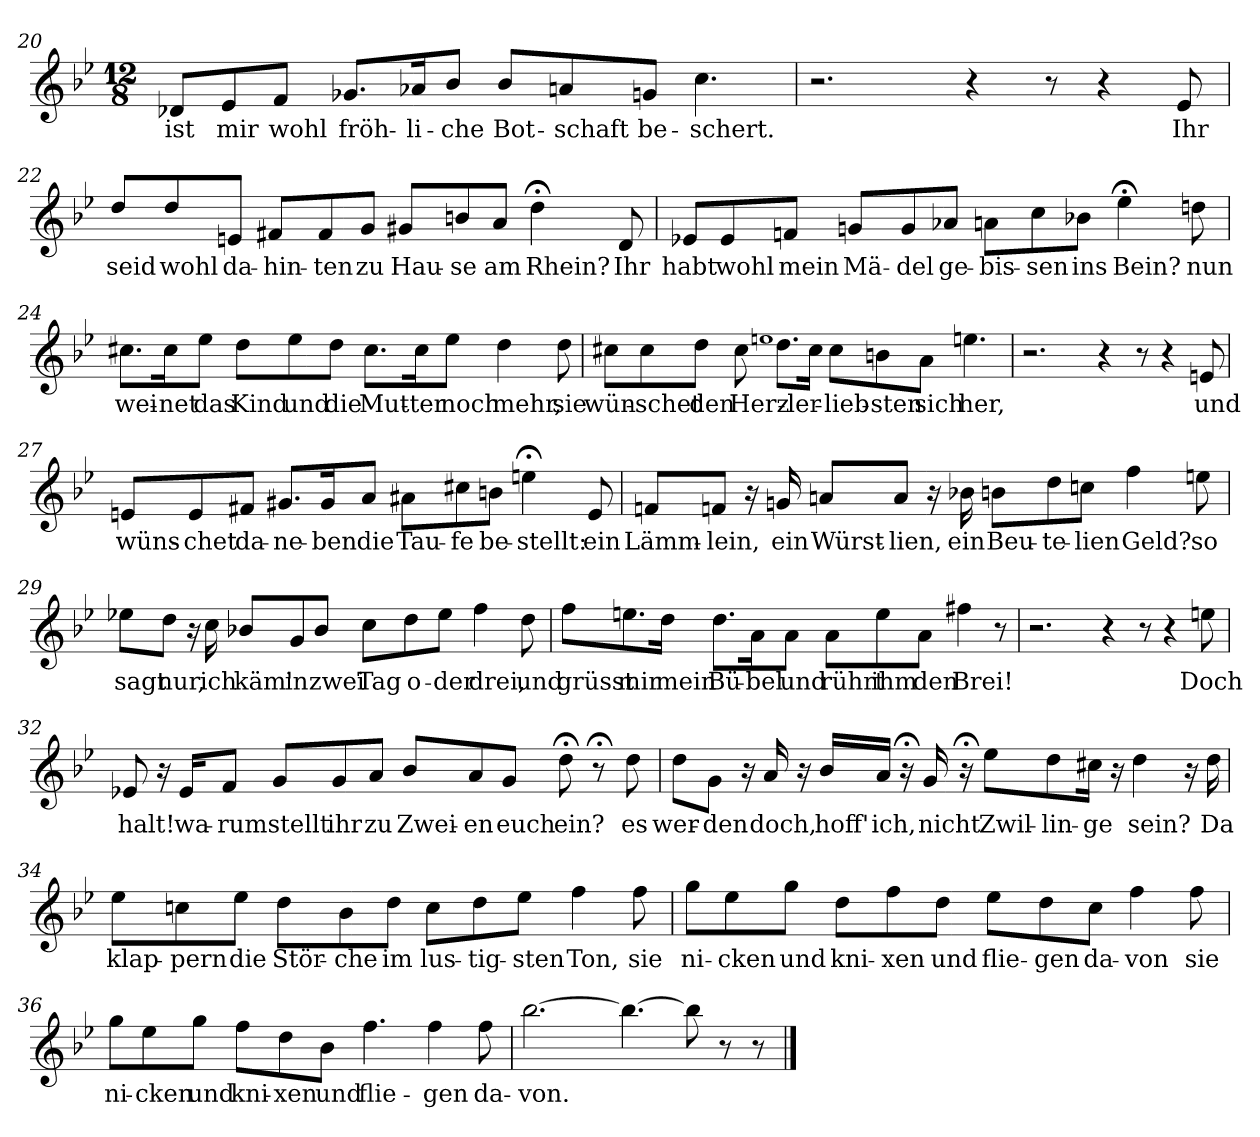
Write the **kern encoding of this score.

**kern	**text
*part1	*part1
*staff1	*staff1
*clefG2	*
*k[b-e-]	*
*M12/8	*
=20	=20
!	!LO:LY:b
8d-X/L	ist
!	!LO:LY:b
8e-/	mir
!	!LO:LY:b
8f/J	wohl
!	!LO:LY:b
8.g-X/L	fröh-
!	!LO:LY:b
16a-X/K	-li-
!	!LO:LY:b
8b-/J	-che
!	!LO:LY:b
8b-/L	Bot-
!	!LO:LY:b
8an/	-schaft
!	!LO:LY:b
8gn/J	be-
!	!LO:LY:b
4.cc\	-schert.
=21	=21
2.r	.
4r	.
8r	.
4r	.
!	!LO:LY:b
8e-/	Ihr
!!LO:LB:g=z
=22	=22
!	!LO:LY:b
8dd/L	seid
!	!LO:LY:b
8dd/	wohl
!	!LO:LY:b
8en/J	da-
!	!LO:LY:b
8f#X/L	-hin-
!	!LO:LY:b
8f#/	-ten
!	!LO:LY:b
8g/J	zu
!	!LO:LY:b
8g#X/L	Hau-
!	!LO:LY:b
8bn/	-se
!	!LO:LY:b
8a/J	am
!	!LO:LY:b
4dd;<\	Rhein?
!	!LO:LY:b
8d/	Ihr
=23	=23
!	!LO:LY:b
8e-X/L	habt
!	!LO:LY:b
8e-/	wohl
!	!LO:LY:b
8fn/J	mein
!	!LO:LY:b
8gn/L	Mä-
!	!LO:LY:b
8g/	-del
!	!LO:LY:b
8a-X/J	ge-
!	!LO:LY:b
8an\L	-bis-
!	!LO:LY:b
8cc\	-sen
!	!LO:LY:b
8b-X\J	ins
!	!LO:LY:b
4ee-;<\	Bein?
!	!LO:LY:b
8ddn\	nun
!!LO:LB:g=z
=24	=24
!	!LO:LY:b
8.cc#X\L	wei-
!	!LO:LY:b
16cc#\K	-net
!	!LO:LY:b
8ee-\J	das
!	!LO:LY:b
8dd\L	Kind
!	!LO:LY:b
8ee-\	und
!	!LO:LY:b
8dd\J	die
!	!LO:LY:b
8.cc#\L	Mut-
!	!LO:LY:b
16cc#\K	-ter
!	!LO:LY:b
8ee-\J	noch
!	!LO:LY:b
4dd\	mehr,
!	!LO:LY:b
8dd\	sie
=25	=25
!	!LO:LY:b
8cc#X\L	wün-
!	!LO:LY:b
8cc#\	-schet
!	!LO:LY:b
8dd\J	den
!	!LO:LY:b
8cc#\	Herz-
1qeen	.
8.dd\L	.
!	!LO:LY:b
16cc#\Jk	-ler-
!	!LO:LY:b
8cc#\L	-lieb-
!	!LO:LY:b
8bn\	-sten
!	!LO:LY:b
8a\J	sich
!	!LO:LY:b
4.ee\	her,
=26	=26
2.r	.
4r	.
8r	.
4r	.
!	!LO:LY:b
8en/	und
!!LO:PB:g=z
=27	=27
!	!LO:LY:b
8en/L	wüns-
!	!LO:LY:b
8e/	-chet
!	!LO:LY:b
8f#X/J	da-
!	!LO:LY:b
8.g#X/L	-ne-
!	!LO:LY:b
16g#/K	-ben
!	!LO:LY:b
8a/J	die
!	!LO:LY:b
8a#X\L	Tau-
!	!LO:LY:b
8cc#X\	-fe
!	!LO:LY:b
8bn\J	be-
!	!LO:LY:b
4een;<\	-stellt:
!	!LO:LY:b
8e/	ein
=28	=28
!	!LO:LY:b
8fn/L	Lämm-
!	!LO:LY:b
8fn/J	-lein,
16r	.
!	!LO:LY:b
16gn/	ein
!	!LO:LY:b
8an/L	Würst-
!	!LO:LY:b
8a/J	-lien,
16r	.
!	!LO:LY:b
16b-X\	ein
!	!LO:LY:b
8bn\L	Beu-
!	!LO:LY:b
8dd\	-te-
!	!LO:LY:b
8ccn\J	-lien
!	!LO:LY:b
4ff\	Geld?
!	!LO:LY:b
8een\	so
!!LO:LB:g=z
=29	=29
!	!LO:LY:b
8ee-X\L	sagt
!	!LO:LY:b
8dd\J	nur,
16r	.
!	!LO:LY:b
16cc\	ich
!	!LO:LY:b
8b-X/L	käm'
!	!LO:LY:b
8g/	in
!	!LO:LY:b
8b-/J	zwei
!	!LO:LY:b
8cc\L	Tag
!	!LO:LY:b
8dd\	o-
!	!LO:LY:b
8ee-\J	-der
!	!LO:LY:b
4ff\	drei,
!	!LO:LY:b
8dd\	und
=30	=30
!	!LO:LY:b
8ff\L	grüsst
!	!LO:LY:b
8.een\	mir
!	!LO:LY:b
16dd\Jk	mein
!	!LO:LY:b
8.dd\L	Bü-
!	!LO:LY:b
16a\K	-bel
!	!LO:LY:b
8a\J	und
!	!LO:LY:b
8a\L	rührt
!	!LO:LY:b
8ee\	ihm
!	!LO:LY:b
8a\J	den
!	!LO:LY:b
4ff#X\	Brei!
8r	.
=31	=31
2.r	.
4r	.
8r	.
4r	.
!	!LO:LY:b
8een\	Doch
!!LO:LB:g=z
=32	=32
!	!LO:LY:b
8e-X/	halt!
16r	.
!	!LO:LY:b
16e-/KL	wa-
!	!LO:LY:b
8f/J	-rum
!	!LO:LY:b
8g/L	stellt
!	!LO:LY:b
8g/	ihr
!	!LO:LY:b
8a/J	zu
!	!LO:LY:b
8b-/L	Zwei-
!	!LO:LY:b
8a/	-en
!	!LO:LY:b
8g/J	euch
!	!LO:LY:b
8dd;<\	ein?
8r;<	.
!	!LO:LY:b
8dd\	es
=33	=33
!	!LO:LY:b
8dd\L	wer-
!	!LO:LY:b
8g\J	-den
16r	.
!	!LO:LY:b
16a/	doch,
16r	.
!	!LO:LY:b
16b-/LL	hoff'
!	!LO:LY:b
16a/JJ	ich,
16r;<	.
!	!LO:LY:b
16g/	nicht
16r;<	.
!	!LO:LY:b
8ee-\L	Zwil-
!	!LO:LY:b
8dd\	-lin-
!	!LO:LY:b
16cc#X\Jk	-ge
16r	.
!	!LO:LY:b
4dd\	sein?
16r	.
!	!LO:LY:b
16dd\	Da
!!LO:LB:g=z
=34	=34
!	!LO:LY:b
8ee-\L	klap-
!	!LO:LY:b
8ccn\	-pern
!	!LO:LY:b
8ee-\J	die
!	!LO:LY:b
8dd\L	Stör-
!	!LO:LY:b
8b-\	-che
!	!LO:LY:b
8dd\J	im
!	!LO:LY:b
8cc\L	lus-
!	!LO:LY:b
8dd\	-tig-
!	!LO:LY:b
8ee-\J	-sten
!	!LO:LY:b
4ff\	Ton,
!	!LO:LY:b
8ff\	sie
=35	=35
!	!LO:LY:b
8gg\L	ni-
!	!LO:LY:b
8ee-\	-cken
!	!LO:LY:b
8gg\J	und
!	!LO:LY:b
8dd\L	kni-
!	!LO:LY:b
8ff\	-xen
!	!LO:LY:b
8dd\J	und
!	!LO:LY:b
8ee-\L	flie-
!	!LO:LY:b
8dd\	-gen
!	!LO:LY:b
8cc\J	da-
!	!LO:LY:b
4ff\	-von
!	!LO:LY:b
8ff\	sie
!!LO:LB:g=z
=36	=36
!	!LO:LY:b
8gg\L	ni-
!	!LO:LY:b
8ee-\	-cken
!	!LO:LY:b
8gg\J	und
!	!LO:LY:b
8ff\L	kni-
!	!LO:LY:b
8dd\	-xen
!	!LO:LY:b
8b-\J	und
!	!LO:LY:b
4.ff\	flie-
!	!LO:LY:b
4ff\	-gen
!	!LO:LY:b
8ff\	da-
=37	=37
!	!LO:LY:b
[2.bb-\	-von.
4.bb-\_	.
8bb-\]	.
8r	.
8r	.
==	==
*-	*-
